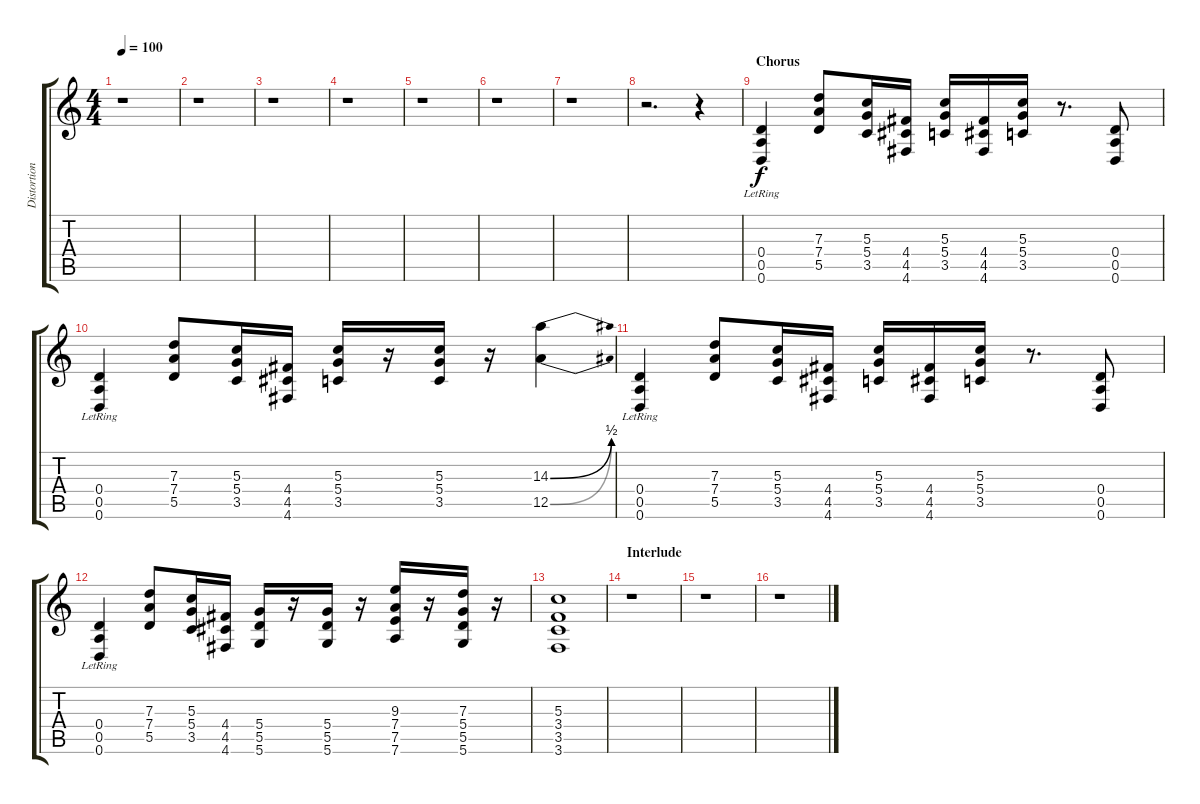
\track ("Distortion Guitar" "Distortion") {instrument distortionguitar}
\staff {score tabs}
\tuning (E4 B3 G3 D3 A2 D2) {hide}
\ts (4 4)
\tempo 100
\clef g2
\ks c
r.1{dy f} |
r.1 |
r.1 |
r.1 |
r.1 |
r.1 |
r.1 |
r.2{d} r.4{volume 7} |
\section ("" "Chorus")
(0.4{lr} 0.5 0.6).4{volume 13} (7.3 7.4 5.5).8 (5.3 5.4 3.5).16 (4.4 4.5 4.6).16 (5.3 5.4 3.5).16 (4.4 4.5 4.6).16 (5.3 5.4 3.5).16 r.8{d} (0.4 0.5 0.6).8 |
(0.4{lr} 0.5 0.6).4 (7.3 7.4 5.5).8 (5.3 5.4 3.5).16 (4.4 4.5 4.6).16 (5.3 5.4 3.5).16 r.16 (5.3 5.4 3.5).16 r.16 (14.3{be (bend 0 0 60 2)} 12.5{be (bend 0 0 60 2)}).4 |
(0.4{lr} 0.5 0.6).4 (7.3 7.4 5.5).8 (5.3 5.4 3.5).16 (4.4 4.5 4.6).16 (5.3 5.4 3.5).16 (4.4 4.5 4.6).16 (5.3 5.4 3.5).16 r.8{d} (0.4 0.5 0.6).8 |
(0.4{lr} 0.5 0.6).4 (7.3 7.4 5.5).8 (5.3 5.4 3.5).16 (4.4 4.5 4.6).16 (5.4 5.5 5.6).16 r.16 (5.4 5.5 5.6).16 r.16 (9.3 7.4 7.5 7.6).16 r.16 (7.3 5.4 5.5 5.6).16 r.16 |
(5.3 3.4 3.5 3.6).1 |
\section ("" "Interlude")
r.1 |
r.1 |
r.1
